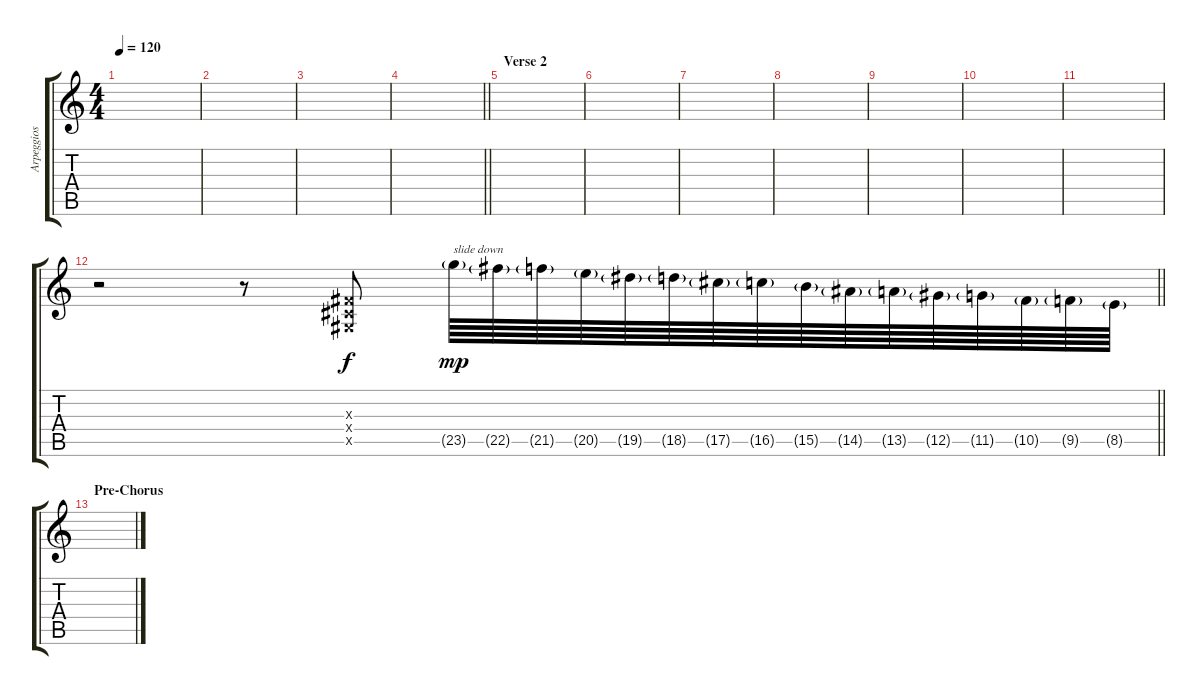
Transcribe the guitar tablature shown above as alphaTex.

\track ("Arpeggios" "Arpeggios") {instrument overdrivenguitar}
\staff {score tabs}
\tuning (Eb4 Bb3 Gb3 Db3 Ab2 Eb2) {hide}
\ts (4 4)
\tempo 120
\clef g2
\ks c
|
|
|
\barLineRight lightlight
|
\section ("" "Verse 2")
|
|
|
|
|
|
|
\barLineRight lightlight
r.2 r.8 (0.3{x} 0.4{x} 0.5{x}).8 23.5{g}.64{txt "slide down" dy mp} 22.5{g}.64 21.5{g}.64 20.5{g}.64 19.5{g}.64 18.5{g}.64 17.5{g}.64 16.5{g}.64 15.5{g}.64 14.5{g}.64 13.5{g}.64 12.5{g}.64 11.5{g}.64 10.5{g}.64 9.5{g}.64 8.5{g}.64 |
\section ("" "Pre-Chorus")
